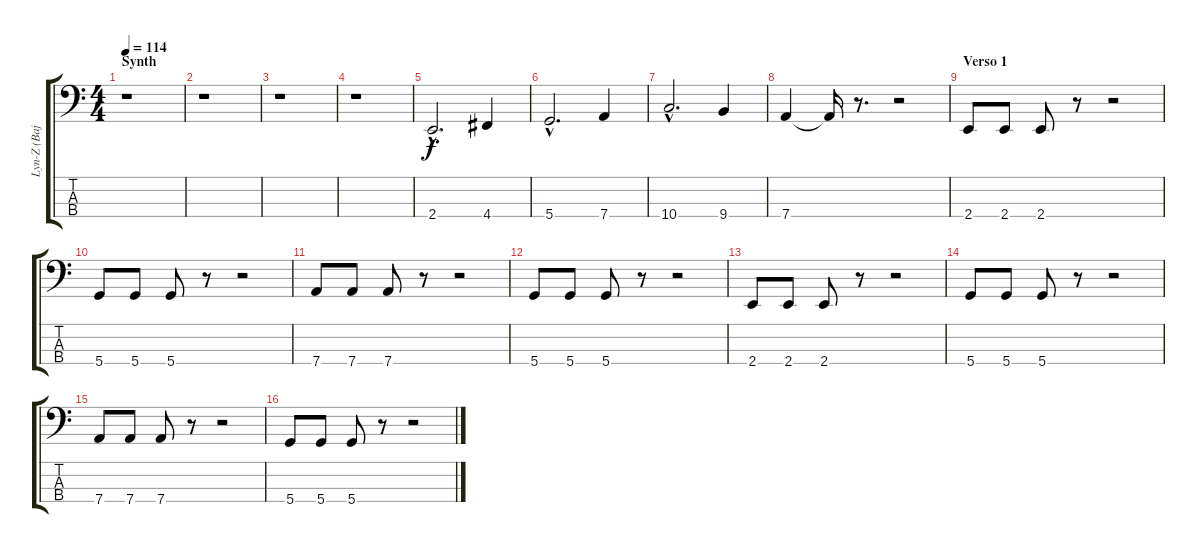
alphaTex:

\track ("Lyn-Z (Bajo)" "Lyn-Z (Baj") {instrument electricbassfinger}
\staff {score tabs}
\tuning (G2 D2 A1 D1) {hide}
\ts (4 4)
\section ("" "Synth")
\tempo 114
\clef f4
\ks c
r.1{dy f instrument electricbassfinger} |
r.1 |
r.1 |
r.1 |
2.4{hac}.2{d} 4.4.4 |
5.4{hac}.2{d} 7.4.4 |
10.4{hac}.2{d} 9.4.4 |
7.4.4 7.4{t}.16 r.8{d} r.2 |
\section ("" "Verso 1")
2.4.8 2.4.8 2.4.8 r.8 r.2 |
5.4.8 5.4.8 5.4.8 r.8 r.2 |
7.4.8 7.4.8 7.4.8 r.8 r.2 |
5.4.8 5.4.8 5.4.8 r.8 r.2 |
2.4.8 2.4.8 2.4.8 r.8 r.2 |
5.4.8 5.4.8 5.4.8 r.8 r.2 |
7.4.8 7.4.8 7.4.8 r.8 r.2 |
5.4.8 5.4.8 5.4.8 r.8 r.2
